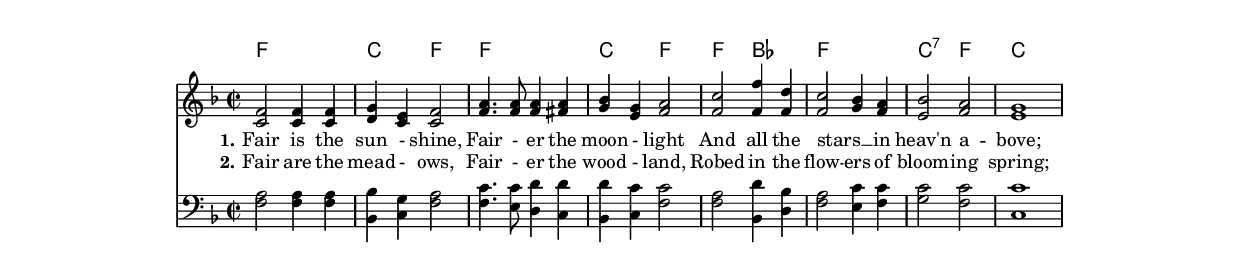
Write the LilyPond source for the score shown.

% Do not edit this file; it is automatically
% generated from Documentation/snippets/new
% This file is in the public domain.
%% Note: this file works from version 2.12.0
\version "2.13.31"
#(set-global-staff-size 15)
\paper {
  ragged-right = ##f
  line-width = 15\cm
  indent = 0\cm
}

\header {
  lsrtags = "headwords"
  texidoc = ""
  doctitle = "headword"
} % begin verbatim



\layout {
  \context {
    \Score
    \override PaperColumn #'keep-inside-line = ##t
    \override NonMusicalPaperColumn #'keep-inside-line = ##t
  }
}

theChords = \chordmode {
  \time 2/2
  f1 | c2 f2 | f1 | c2 f2| %\break
  f2 bes2 | f1 | c2:7 f | c1 | \break
}

verseOne = \lyricmode {
  \set stanza = #"1."
  Fair is the sun - shine,
  Fair - er the moon - light
  And all the stars __ _  in heav'n a -- bove;
}

verseTwo = \lyricmode {
  \set stanza = #"2."
  Fair are the mead - ows,
  Fair - er the wood - land,
  Robed in the flow -- ers of bloom -- ing spring;
}

Soprano = {
  \time 2/2
  \key f \major
  \stemUp
  f'2 f'4 f' | g'4 e' f'2 | a'4. a'8 a'4 a' | bes'4 g' a'2 |
  c''2 f''4 d'' |  c''2  bes'4  a' | bes'2 a' | g'1 |
}

Alto = {
  \key f \major
  c'2 c'4 c' | d'4 c' c'2 | f'4. f'8 f'4 fis' | g'4 e' f'2 |
  f'2 f'4 f' |  f'2  g'4  f' | e'2 f' | e'1 |
}

Tenor = {
  \key f \major
  \stemDown
  a2 a4 a | bes4 g a2  | c'4. c'8 d'4 d' | d'4 c' c'2 |
  a2 d'4 bes | a2 c'4 c' | c'2 c'  | c'1 |
}

Bass = {
  \key f \major
  f2 f4 f | bes,4 c  f2 | f4. e8 d4 c | bes,4 c f2 |
  f2 bes,4 d | f2 e4 f | g2 f | c1 |
}


\score {
  <<
    \new ChordNames { \theChords }
    \context Staff = upper {
      \context Voice = sop {
        <<
          \Soprano
          \Alto
        >>
      }
    }
    \context Lyrics = "LyrOne" \lyricsto "sop" { \verseOne }
    \context Lyrics = "LyrTwo" \lyricsto "sop" { \verseTwo }
    \context Staff = lower {
      \new Voice {
        \clef bass
        #(set-accidental-style 'modern-cautionary)
        <<
          \Tenor
          \Bass
        >>
      }
    }
  >>

  \layout {
    indent = 0
    \context {
      \Score
      \remove "Bar_number_engraver"
    }
    \context {
      \Voice
      \override StanzaNumber #'padding = #1.8
    }
  }
}
\paper {  }
